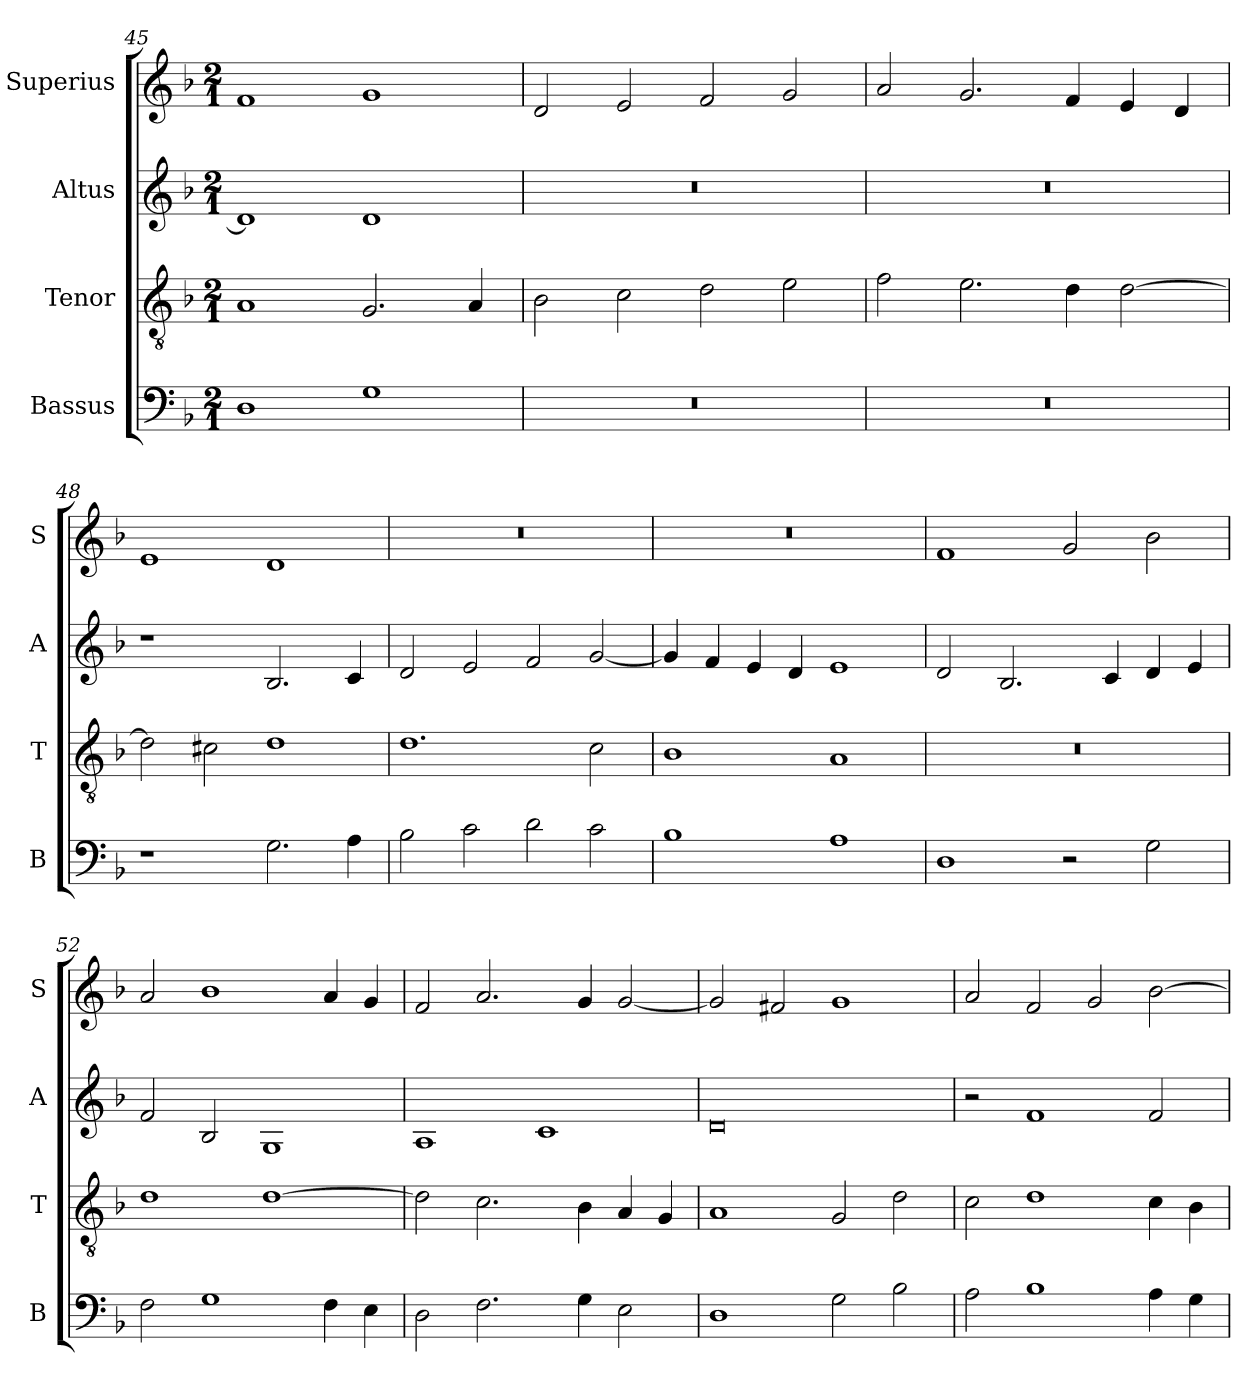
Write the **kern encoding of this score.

**kern	**kern	**kern	**kern
*part4	*part3	*part2	*part1
*staff4	*staff3	*staff2	*staff1
*I"Bassus	*I"Tenor	*I"Altus	*I"Superius
*I'B	*I'T	*I'A	*I'S
*clefF4	*clefGv2	*clefG2	*clefG2
*k[b-]	*k[b-]	*k[b-]	*k[b-]
*F:	*F:	*F:	*F:
*M2/1	*M2/1	*M2/1	*M2/1
=45	=45	=45	=45
1D	1A	1d]	1f
1G	2.G	1d	1g
.	4A	.	.
=46	=46	=46	=46
0r	2B-	0r	2d
.	2c	.	2e
.	2d	.	2f
.	2e	.	2g
=47	=47	=47	=47
0r	2f	0r	2a
.	2.e	.	2.g
.	4d	.	4f
.	[2d	.	4e
.	.	.	4d
=48	=48	=48	=48
1r	2d]	1r	1e
.	2c#X	.	.
2.G	1d	2.B-	1d
4A	.	4c	.
=49	=49	=49	=49
2B-	1.d	2d	0r
2c	.	2e	.
2d	.	2f	.
2c	2c	[2g	.
=50	=50	=50	=50
1B-	1B-	4g]	0r
.	.	4f	.
.	.	4e	.
.	.	4d	.
1A	1A	1e	.
=51	=51	=51	=51
1D	0r	2d	1f
.	.	2.B-	.
2r	.	.	2g
.	.	4c	.
2G	.	4d	2b-
.	.	4e	.
=52	=52	=52	=52
2F	1d	2f	2a
1G	.	2B-	1b-
.	[1d	1G	.
4F	.	.	4a
4E	.	.	4g
=53	=53	=53	=53
2D	2d]	1A	2f
2.F	2.c	.	2.a
.	.	1c	.
4G	4B-	.	4g
2E	4A	.	[2g
.	4G	.	.
=54	=54	=54	=54
1D	1A	0d	2g]
.	.	.	2f#X
2G	2G	.	1g
2B-	2d	.	.
=55	=55	=55	=55
2A	2c	2r	2a
1B-	1d	1f	2f
.	.	.	2g
4A	4c	2f	[2b-
4G	4B-	.	.
=	=	=	=
*-	*-	*-	*-
